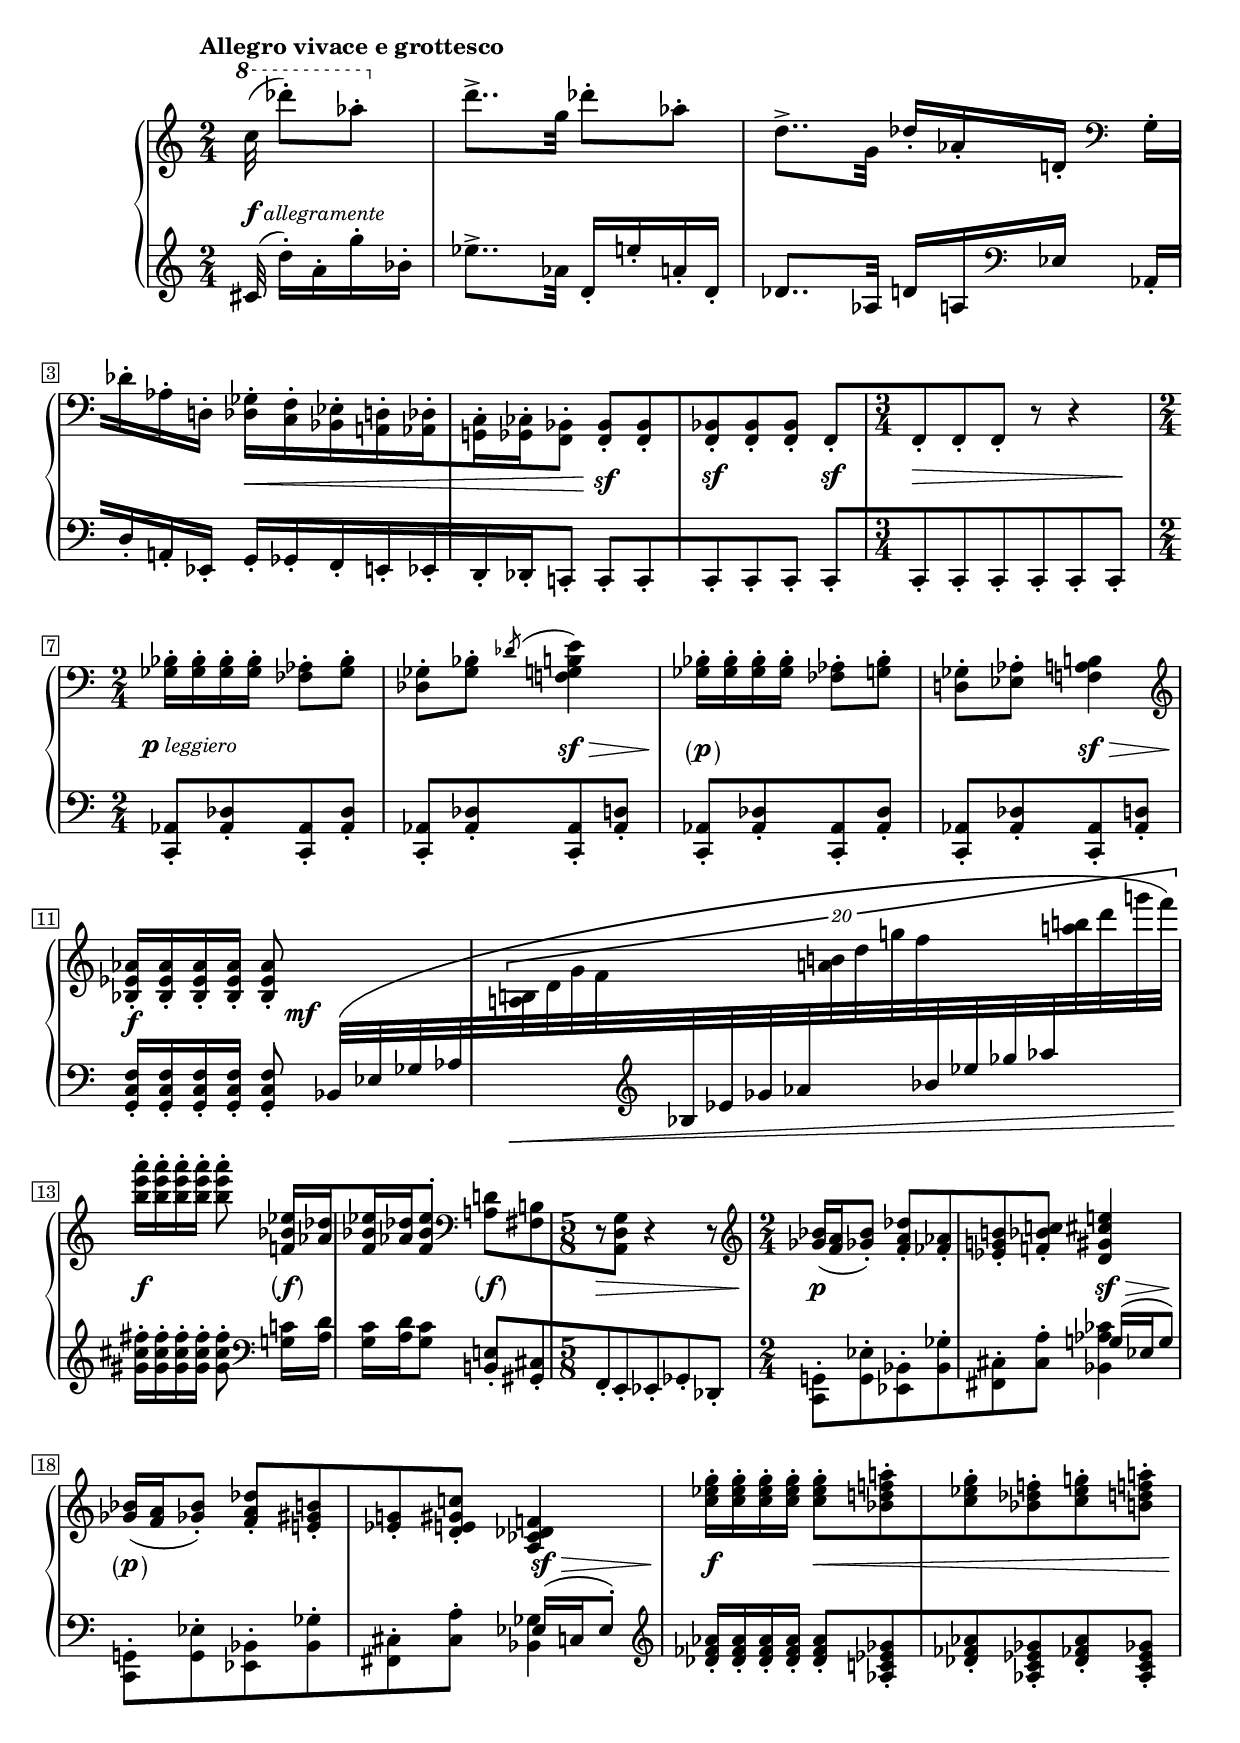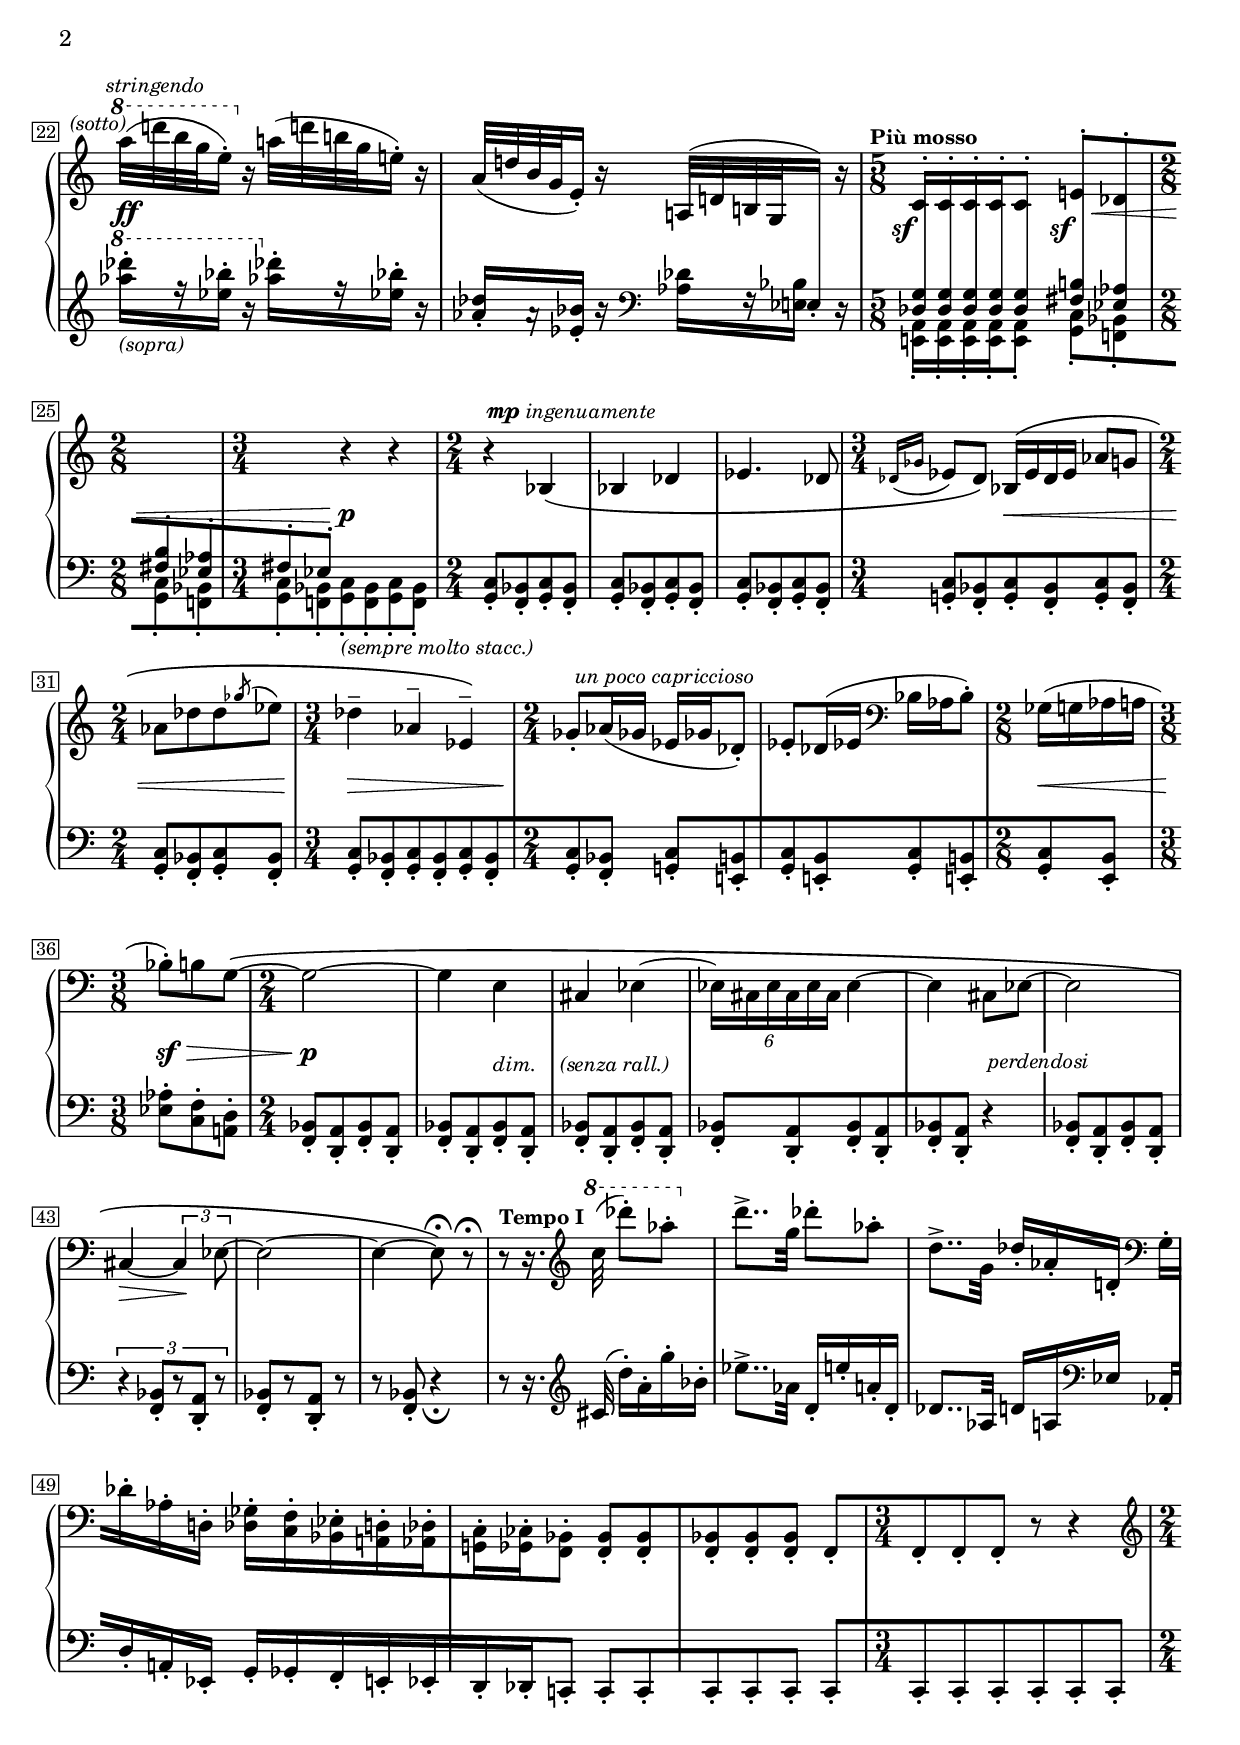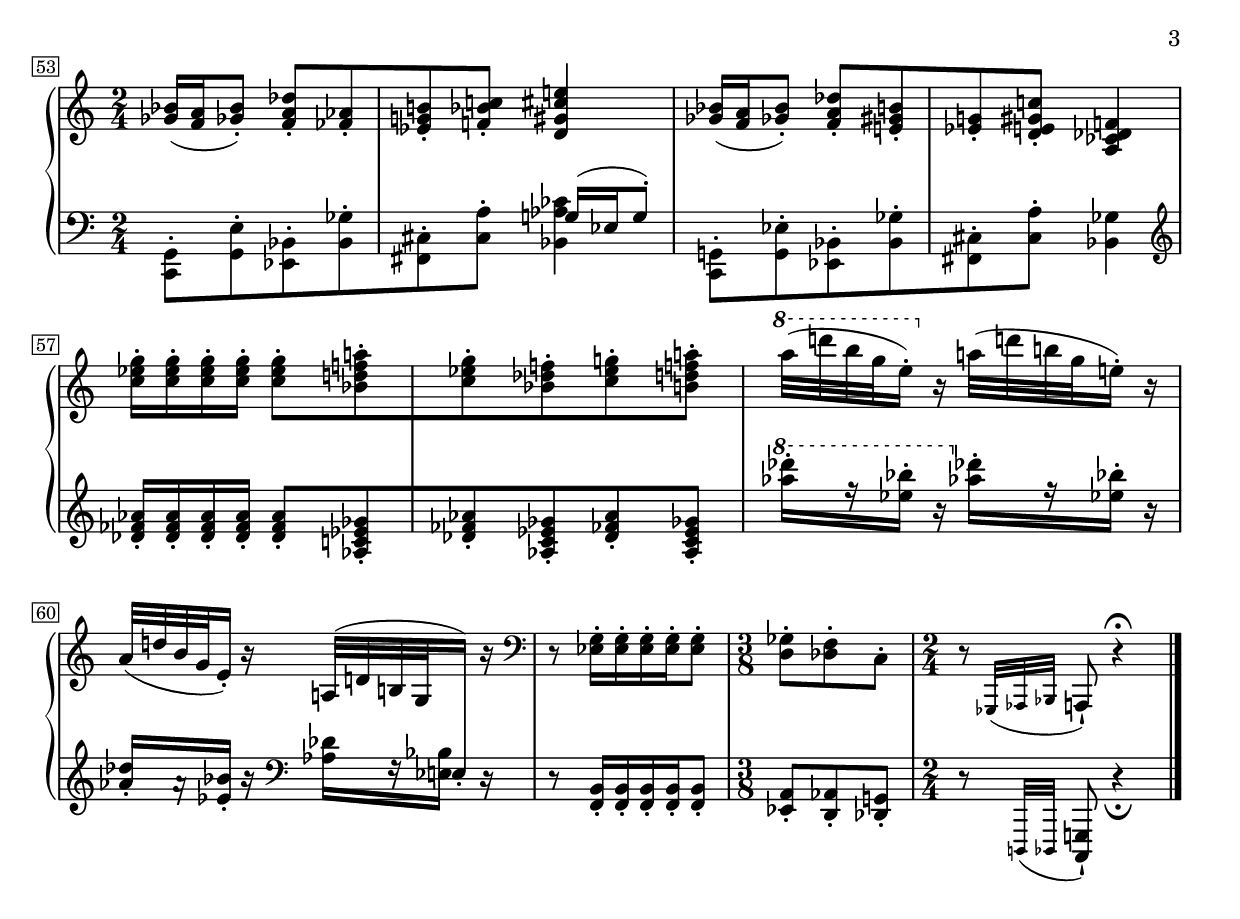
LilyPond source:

Global = {
  \key c \major
  \time 2/4
  \include "./../global.ly"
}

bottom = \change Staff = "lower"
top = \change Staff = "upper"

Sopran = \context Voice = "one" \relative c'' {
  \voiceOne
  \override MultiMeasureRest.staff-position = #0
  \override Rest.staff-position = #0
  \override DynamicText.Y-offset = #-2.4
  \override Hairpin.Y-offset = #-2

  \stemNeutral\slurNeutral
  \tempo \markup { \bold "Allegro vivace e grottesco" }
  \partial 32*9 \ottava 1 c'32( des'8^.) aes^. \ottava 0
  %1
  | d,8..^> g,32 des'8^. aes^.
  | d,8..^> g,32
    des'16_.[ aes_. d,_.]
    \set subdivideBeams = ##t
    \set baseMoment = #(ly:make-moment 1/4)
    %\set beatStructure = 1,3,2,2
    \clef bass \stemDown g,16-.[
    \break
  | des'-. aes-. d,-.] <des ges>-.[\< <c f>-. <bes ees>-. <a d!>-. <aes des>-.
  | <g c>-. <ges ces>-. <f bes>8-.] \stemUp <f bes>_.[\!\sf q_.
    \set subdivideBeams = ##t
  %5
  | q_. q_. q_.] f_.[
  | \time 3/4
    \override Hairpin.Y-offset = #-3.5
    \once\override Hairpin.X-offset = #-2.5
    f_. f_. f_.] r8 r4
  | \time 2/4 \stemDown
    <ges' bes>16-.[ q-. q-. q-.] <fes aes>8-.[ <ges bes>-.]
  | <des ges>-.[ <ges bes>-.] \stemUp \acciaccatura des'8
    \stemDown <f,! g b! e>4
  | <ges bes>16-.[ q-. q-. q-.] <fes aes>8-.[ <g bes>-.]
  %10
  | <d! ges>-.[ <ees aes>-.] <f a! b>4
  | \clef treble
    \stemUp <bes ees aes>16_.[\f q_. q_. q_.]
    \override Staff.TextScript.extra-offset = #'(-1.5 . -2.5)
    <bes ees aes>8_. s
  | s1*1/2
  | \stemNeutral <b'' e a>16-.[ q-. q-. q-.] <b e a>8-.
    \stemUp <f, bes ees>16[ <aes des>
  | <f bes ees> <aes des> <f bes ees>8^.]
    \clef bass \stemDown <a, d>8[ <fis b>
  %15
  | \time 5/8 r8 <a, d g>] r4 r8 \clef treble
  | \time 2/4 \stemUp <ges'' bes>16[( <f a> <ges bes>8_.]) <f a des>_.[ <fes aes>_.
  | <ees g b!>_. <f! bes c>_.] <d gis cis e>4
  | <ges bes>16[( <f a> <ges bes>8_.]) <f a des>_.[ <e gis b!>_.
  | <ees g!>_. <d e! gis c>_.] <a ces des f>4
  %20
  | \stemDown <c' ees g>16-.[ q-. q-. q-.]
    <c ees g>8-.[ <bes d f a>-.
  | <c ees g>-. <bes des f>-. <c ees g>-. <b d! f a>-.]
    \break
  | \ottava 1
    \once\override Staff.TextScript.extra-offset = #'(-4.8 . -3.8)
    a''32[(^\markup { \small "(sotto)" }
    \once\override Staff.TextScript.extra-offset = #'(-4.5 . -2)
    d^\markup { \small "stringendo" } b g e16-.])
    \ottava 0
    r16 a,32[( d b g e16-.]) r16
  | \stemUp a,32[( d b g e16_.)] r16
    \once\override Beam.positions = #'(1.5 . 1.2)
    a,32[^( d b g \bottom e16_.)] \top \once\override Voice.Rest.X-offset = #1 r16
  | \tempo \markup { \small\bold "Più mosso" }
    \time 5/8
    c'16-.[ c-. c-. c-. c8-.] e-.[ des-.
    \break
  %25
  | \time 2/8 \bottom <fis, b>-. <ees aes>-.
  | \time 3/4 fis-. ees-.] \top r4 r
  | \tempo \markup {
      \hspace #4
      \small \dynamic mp \normal-text \italic\small "ingenuamente"
    }
    \time 2/4 r4 bes'_\(
  | bes des
  | ees4. des8
  %30
  | \time 3/4
    \acciaccatura { des16[ ges] } ees8[ des]\) bes16[\( ees des ees] aes8[ g]
  | \time 2/4 \stemDown aes[ des des \stemUp \acciaccatura ges8 \stemDown ees]
  | \time 3/4 \stemNeutral des4^- aes^- ees^-\)
  | \tempo \markup {
      \hspace #5
      \normal-text\italic\small "un poco capriccioso"
    }
    \time 2/4 ges8_.[ aes16( ges] ees16[ ges des8_.)]
  | ees_.[ des16( ees] \clef bass bes[ aes bes8^.])
  %35
  | \time 2/8 ges16( g! aes a!
  | \time 3/8 bes8^.) b! g~\(
  | \time 2/4 g2~
  | g4 e
  | cis ees~
  %40
  | \tupletDown\tuplet 6/4 { ees!16 cis ees cis ees cis } ees4~
  | ees cis8[_\markup {
      \hspace #2 \whiteout
      \italic\small "perdendosi"
    } ees~]
  | ees2
  | \once\override Hairpin.Y-offset = #1
    cis4_~\> \tupletUp\tuplet 3/2 { cis4\! ees8~ }
  | ees2~
  %45
  | 4~ 8\)\fermata r\fermata
  | \tempo \markup { \small\bold "Tempo I" }
    r8 r16. \clef treble \ottava 1 c'''32( des'8^.) aes^. \ottava 0

  | d,8..^> g,32 des'8^. aes^.
  | d,8..^> g,32
    des'16_.[ aes_. d,_.]
    \set subdivideBeams = ##t
    \set baseMoment = #(ly:make-moment 1/4)
    %\set beatStructure = 1,3,2,2
    \clef bass \stemDown g,16-.[
    \break
  | des'-. aes-. d,-.] <des ges>-.[ <c f>-. <bes ees>-. <a d!>-. <aes des>-.
  %50
  | <g c>-. <ges ces>-. <f bes>8-.] \stemUp <f bes>_.[ q_.
    \set subdivideBeams = ##t
  | q_. q_. q_.] f_.[
  | \time 3/4 f_. f_. f_.] r8 r4
    \clef treble
  | \time 2/4 <ges'' bes>16[( <f a> <ges bes>8_.)] <f a des>8_.[ <fes aes>_.
  | <ees g b!>_. <f! bes c>_.] <d gis cis e>4
  %55
  | <ges bes>16[( <f a> <ges bes>8_.]) <f a des>_.[ <e gis b!>_.
  | <ees g!>_. <d e! gis c>_.] <a ces des f>4
  | \stemDown <c' ees g>16-.[ q-. q-. q-.] <c ees g>8-.[ <bes d f a>-.
  | <c ees g>-. <bes des f>-. <c ees g>-. <b d! f a>-.]
  | \ottava 1 a''32[( d b g e16-.]) \ottava 0 r16 a,32[( d b g e16-.]) r16
  %60
  | \stemUp a,32[( d b g e16_.)] r16
    \once\override Beam.positions = #'(1.5 . 1.2)
    a,32[^( d b g \bottom e16_.)] \top \once\override Voice.Rest.X-offset = #1 r16
  |  \set subdivideBeams = ##f
     \clef bass r8 \stemDown <ees g>16-.[ q-. q-. q-. <ees g>8-.]
  | \time 3/8 <d ges>-.[ <des f>-. c-.]
  | \time 2/4 r8
    \appoggiatura {
      \override Stem.details.beamed-lengths = #'(5.8)
      \stemUp ges,32[ aes bes]
    } a8_! r4\fermata
  \fine
}

Tenor = \context Voice = "three" \relative c' {
  \voiceThree
  \override MultiMeasureRest.staff-position = #0
  \override Rest.staff-position = #0
  \partial 32*9 s32*9
  %1
  | s2*5
  | s1*3/4
  | s2*8
  | s1*5/8
  | s2
  | s4 g16[( ees g8)]
  | s2
  | s4 ees16[( c! ees8-.)]
  | s2*4
  %24
  | \stemUp
    \omit Beam
    \crossStaff {
      <des g>16[ q q q <des g>8] <fis b> <ees aes>
    }
    \undo\omit Beam
  | s1*2/8
  | s1*3/4
  | s1*1/2*3
  | s1*3/4
  | s1*1/2
  | s1*3/4
  | s1*1/2*2
  | s1*2/8
  | s1*3/8
  | s1*1/2*9
  %46 (Tempo I)
  | s1*1/2*6
  | s1*3/4
  | s1*1/2
  %54
  | s4 g16[( ees g8-.])
}

Bass = \context Voice = "four" \relative c' {
  \voiceFour
  \override MultiMeasureRest.staff-position = #0
  \override Rest.staff-position = #0
  \stemNeutral\slurNeutral
  \partial 32*9 \clef treble cis32( d'16^.)[ a^. g'^. bes,^.]
  %1
  | ees8..^> aes,32 d,16-.[ e'!-. a,!-. d,-.]
  | des8.. aes32 d!16[ a! \clef bass ees] aes,-.[
  | d-. a!-. ees-.] g-.[ ges-. f-. e-. ees-.
  | d-. des-. c8-.] c-.[ c-.
  %5
  | c-. c-. c-.] c-.[
  | \time 3/4 c-. c-. c-. c-. c-. c-.]
  | \time 2/4 <c aes'>-.[ <aes' des>-. <c, aes'>-. <aes' des>-.]
  | <c, aes'>-.[ <aes' des>-. <c, aes'>-. <aes' d>-.]
  | <c, aes'>-.[ <aes' des>-. <c, aes'>-. <aes' des>-.]
  %10
  | <c, aes'>-.[ <aes' des>-. <c, aes'>-. <aes' d>-.]
  | <g c f>16-.[ q-. q-. q-.] <g c f>8-.
    \stemUp
    \once\override Beam.positions = #'(5.8 . 9)
    \once\shape #'((0 . 0) (0 . 2) (0 . 1) (0 . 0)) PhrasingSlur
    bes32[^\( ees ges aes
  | \tupletUp\tuplet 20/16 {
      \override Hairpin.Y-offset = #0
      \once\override Hairpin.rotation = #'(2 -1 0)
      \top\stemDown <a b>32\< d g f \bottom\stemUp \clef treble bes, ees ges aes
      \top\stemDown <a b> d g f \bottom\stemUp bes, ees ges aes \top\stemDown <a b> d g f]\)\!
    }
    \bottom
  | \stemNeutral <gis,, cis fis>16^.[ q^. q^. q^.] <gis cis fis>8^.
    \clef bass <g, c>16[ <a d>]
  | <g c> <a d> <g c>8] \stemUp <b, e>-.[ <gis cis>-.
  %15
  | f-. e-. ees-. ges-. des-.]
  | \stemDown <c g'>^.[ <g' ees'>^. <ees bes'>^. <bes' ges'>^.
  | <fis cis'>^. <cis' a'>^.] <bes aes' ces>4
  | <c, g'!>8^.[ <g' ees'>^. <ees bes'>^. <bes' ges'>^.
  | <fis cis'>^. <cis' a'>^.] <bes ges'>4
  %20
  | \clef treble \stemUp <des' fes aes>16-.[ q-. q-. q-.] <des fes aes>8-.[ <aes c ees ges>-.
  | <des fes aes>-. <aes c ees ges>-. <des fes aes>-. <aes c ees ges>-.]
  | \stemDown \ottava 1
    <aes''' des>16^.[_\markup { \small "(sopra)"
    }
    f\rest <ees bes'>^.] r16
    \ottava 0
    <aes, des>16^.[ f\rest <ees bes'>^.] r16
  | \stemUp <aes, des>16-.[ a\rest <ees bes'>-.] r16
    \clef bass \stemDown
    <aes, des>16[ f\rest <ees bes'>] \once\override Voice.Rest.X-offset = #1 r16
  | \time 5/8 <e,! a>16-.[ q-. q-. q-. <e a>8-.] <g c>8-.[ <f bes>-.
  %25
  | \time 2/8 <g c>-. <f bes>-.
  | \time 3/4 <g c>-. <f bes>-. <g c>-._\markup {
      \italic\small "(sempre molto stacc.)"
    }
    <f bes>-. <g c>-. <f bes>-.]
  | \stemUp \time 2/4 <g c>-.[ <f bes>-. <g c>-. <f bes>-.]
  | <g c>-.[ <f bes>-. <g c>-. <f bes>-.]
  | <g c>-.[ <f bes>-. <g c>-. <f bes>-.]
  %30
  | \time 3/4
    % workaround to avoid two time signes (why?)
    \grace { \hideNotes c16 c \unHideNotes }
    <g' c>8-.[ <f bes>-. <g c>-. <f bes>-. <g c>-. <f bes>-.]
  | \time 2/4 <g c>-.[ <f bes>-. <g c>-. <f bes>-.]
  | \time 3/4 <g c>-.[ <f bes>-. <g c>-. <f bes>-. <g c>-. <f bes>-.
  | <g c>-. <f bes>-.] <g c>-.[ <e b'!>-.
  | <g c>-. <e b'>-. <g c>-. <e b'>-.
  %35
  | \time 2/8 <g c>-. <e b'>-.]
  | \time 3/8 \stemDown <ees' aes>^.[ <c f>^. <a d>^.]
  | \time 2/4 \stemUp <f bes>-.[ <d a'>-. <f bes>-. <d a'>-.]
  | <f bes>-.[ <d a'>-. <f bes>-. <d a'>-.]
  | <f bes>-.[ <d a'>-. <f bes>-. <d a'>-.]
  %40
  | <f bes>-.[ <d a'>-. <f bes>-. <d a'>-.
  | <f bes>-. <d a'>-.] r4
  | <f bes>8-.[ <d a'>-. <f bes>-. <d a'>-.]
  | \tupletUp\tuplet 3/2 { r4 <f bes>8-.[ r <d a'>-.] r }
  | <f bes>8-.[ r <d a'>-.] r
  %45
  | r <f bes>8-. r4\fermata
  | r8 r16. \stemNeutral \clef treble cis''32( d'16^.)[ a^. g'^. bes,^.]
  | ees8..^> aes,32 d,16-.[ e'!-. a,!-. d,-.]
  | des8.. aes32 d!16[ a! \clef bass ees] aes,-.[
  | d-. a!-. ees-.] g-.[ ges-. f-. e-. ees-.
  %50
  | d-. des-. c8-.] c-.[ c-.
  | c-. c-. c-.] c-.[
  | \time 3/4 c-. c-. c-. c-. c-. c-.]
  | \time 2/4 \stemDown <c g'>^.[ <g' e'>^. <ees bes'>^. <bes' ges'>^.
  | <fis cis'>^. <cis' a'>^.] <bes aes' ces>4
  %55
  | <c, g'!>8^.[ <g' ees'>^. <ees bes'>^. <bes' ges'>^.
  | <fis cis'>^. <cis' a'>^.] <bes ges'>4
  | \clef treble \stemUp <des' fes aes>16-.[ q-. q-. q-.] <des fes aes>8-.[ <aes c ees ges>-.
  | <des fes aes>-. <aes c ees ges>-. <des fes aes>-. <aes c ees ges>-.]
  | \stemDown \ottava 1 <aes''' des>16^.[ f\rest <ees bes'>^.] r16 \ottava 0
    <aes, des>16^.[ f\rest <ees bes'>^.] r16
  %60
  | \stemUp <aes, des>16-.[ a\rest <ees bes'>-.] r16
    \clef bass \stemDown
    <aes, des>16[ f\rest <ees bes'>] \once\override Voice.Rest.X-offset = #1 r16
  | r8 \stemUp <f, b>16-.[ q-. q-. q-. <f b>8-.]
  | \time 3/8 <ees a>-.[ <d aes'>-. <des g>-.]
  | \override Stem.details.beamed-lengths = #'(8.5)
    \time 2/4 r8 \appoggiatura { d,!32[ des] } <c g'>8_! r4\fermata
  \fine
}

centerDynamics = {
  \override Parentheses.font-size = #1
  \partial 32*9 s32(_\markup {
      \dynamic f \small "allegramente"
    } s4
  | s2*4
  %5
  | s8\sf s4 s8\sf
  | s8\> s8 s8 s8 s8 s8\!
  | \once\override Staff.TextScript.extra-offset = #'(-2 . 1.5)
    s8_\markup { \dynamic p \small "leggiero" } s4.
  | s4 s4\sf\>
  | s4\! \parenthesize\p s4
  %10
  | s4 s4\sf\>
  | s4\! s16 s8.\mf
  | s2
  | s4\f s8 s\parenthesize\f
  | s4 s4\parenthesize\f
  %15
  | s8\> s2
  | s8\!\p s4.
  | s4 s4\sf\>
  | s8\!\parenthesize\p s4.
  | s4 s4\sf\>
  %20
  | s8\!\f s s\< s
  | s2
  | s2\!\ff
  | s2
  | s4.-\markup { \hspace #-2 \dynamic sf }
    \after 16 \< s4-\markup { \hspace #-2 \dynamic sf }
  %25
  | s4
  | s4 s4\!\p s4
  | s2*3
  %30
  | s4 s4\< s4
  | s2
  | s4\!\> s2
  | s4\! s4
  | s2
  %35
  | \override Hairpin.to-barline = ##f
    s4\<
  | s8\!\sf\> s4
  | s4\!\p s4
    \override Hairpin.to-barline = ##t
  | s4 s4-\markup { \italic\small "dim." }
  | s4-\markup { \hspace #-1.5 \italic\small "(senza rall.)" } s4

}

\score {
  \new PianoStaff
  <<
    \accidentalStyle Score.piano
    \context Staff = "upper" <<
      \set Staff.midiInstrument = #"acoustic grand"
      \Global
      \clef treble
      \Sopran
    >>
    \context Dynamics <<
      \Global \centerDynamics
    >>
    \context Staff = "lower" <<
      \set Staff.midiInstrument = #"acoustic grand"
      \Global
      \clef bass
      \Tenor
      \Bass
    >>
  >>
  \header {
    %composer = "Alfredo Casella"
    %opus = "Op. 31"
    title = \markup {
      \fill-line {
        \center-column {
          \line { "II. ANTIGRAZIOSO" }
          \null\null
        }
      }
    }
    subtitle = #f
  }
  \layout {
    \context {
      \PianoStaff
      \consists "Span_stem_engraver"
      % More space between staves in the same PianoStaff
      \override StaffGrouper.staff-staff-spacing.minimum-distance = 12
      \override TextScript.font-shape = #'italic
    }
  }
  \midi {
    \tempo 4 = 100
  }
}
